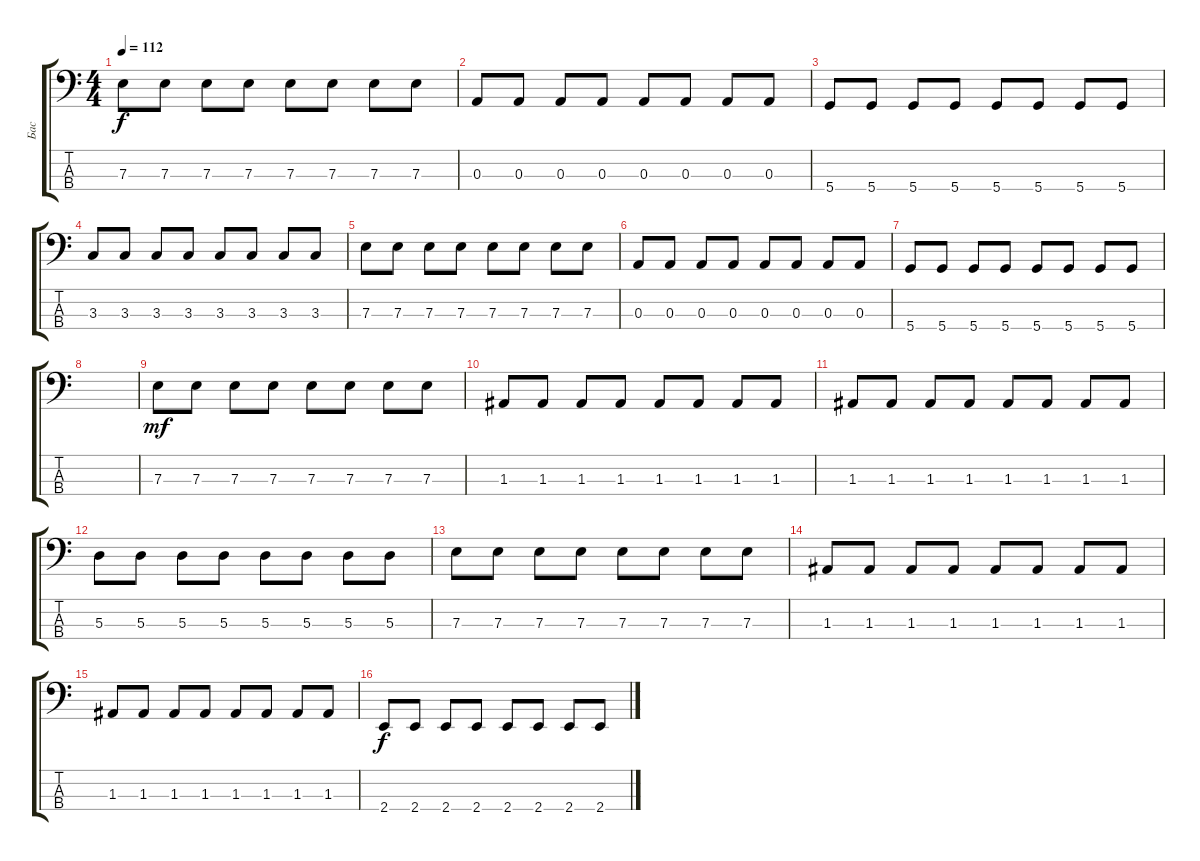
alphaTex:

\track ("Бас" "Бас") {instrument electricbassfinger}
\staff {score tabs}
\tuning (G2 D2 A1 D1) {hide}
\ts (4 4)
\tempo 112
\clef f4
\ks c
7.3.8{dy f} 7.3.8 7.3.8 7.3.8 7.3.8 7.3.8 7.3.8 7.3.8 |
0.3.8 0.3.8 0.3.8 0.3.8 0.3.8 0.3.8 0.3.8 0.3.8 |
5.4.8 5.4.8 5.4.8 5.4.8 5.4.8 5.4.8 5.4.8 5.4.8 |
3.3.8 3.3.8 3.3.8 3.3.8 3.3.8 3.3.8 3.3.8 3.3.8 |
7.3.8 7.3.8 7.3.8 7.3.8 7.3.8 7.3.8 7.3.8 7.3.8 |
0.3.8 0.3.8 0.3.8 0.3.8 0.3.8 0.3.8 0.3.8 0.3.8 |
5.4.8 5.4.8 5.4.8 5.4.8 5.4.8 5.4.8 5.4.8 5.4.8 |
|
7.3.8{dy mf} 7.3.8 7.3.8 7.3.8 7.3.8 7.3.8 7.3.8 7.3.8 |
1.3.8 1.3.8 1.3.8 1.3.8 1.3.8 1.3.8 1.3.8 1.3.8 |
1.3.8 1.3.8 1.3.8 1.3.8 1.3.8 1.3.8 1.3.8 1.3.8 |
5.3.8 5.3.8 5.3.8 5.3.8 5.3.8 5.3.8 5.3.8 5.3.8 |
7.3.8 7.3.8 7.3.8 7.3.8 7.3.8 7.3.8 7.3.8 7.3.8 |
1.3.8 1.3.8 1.3.8 1.3.8 1.3.8 1.3.8 1.3.8 1.3.8 |
1.3.8 1.3.8 1.3.8 1.3.8 1.3.8 1.3.8 1.3.8 1.3.8 |
2.4.8{dy f} 2.4.8 2.4.8 2.4.8 2.4.8 2.4.8 2.4.8 2.4.8
